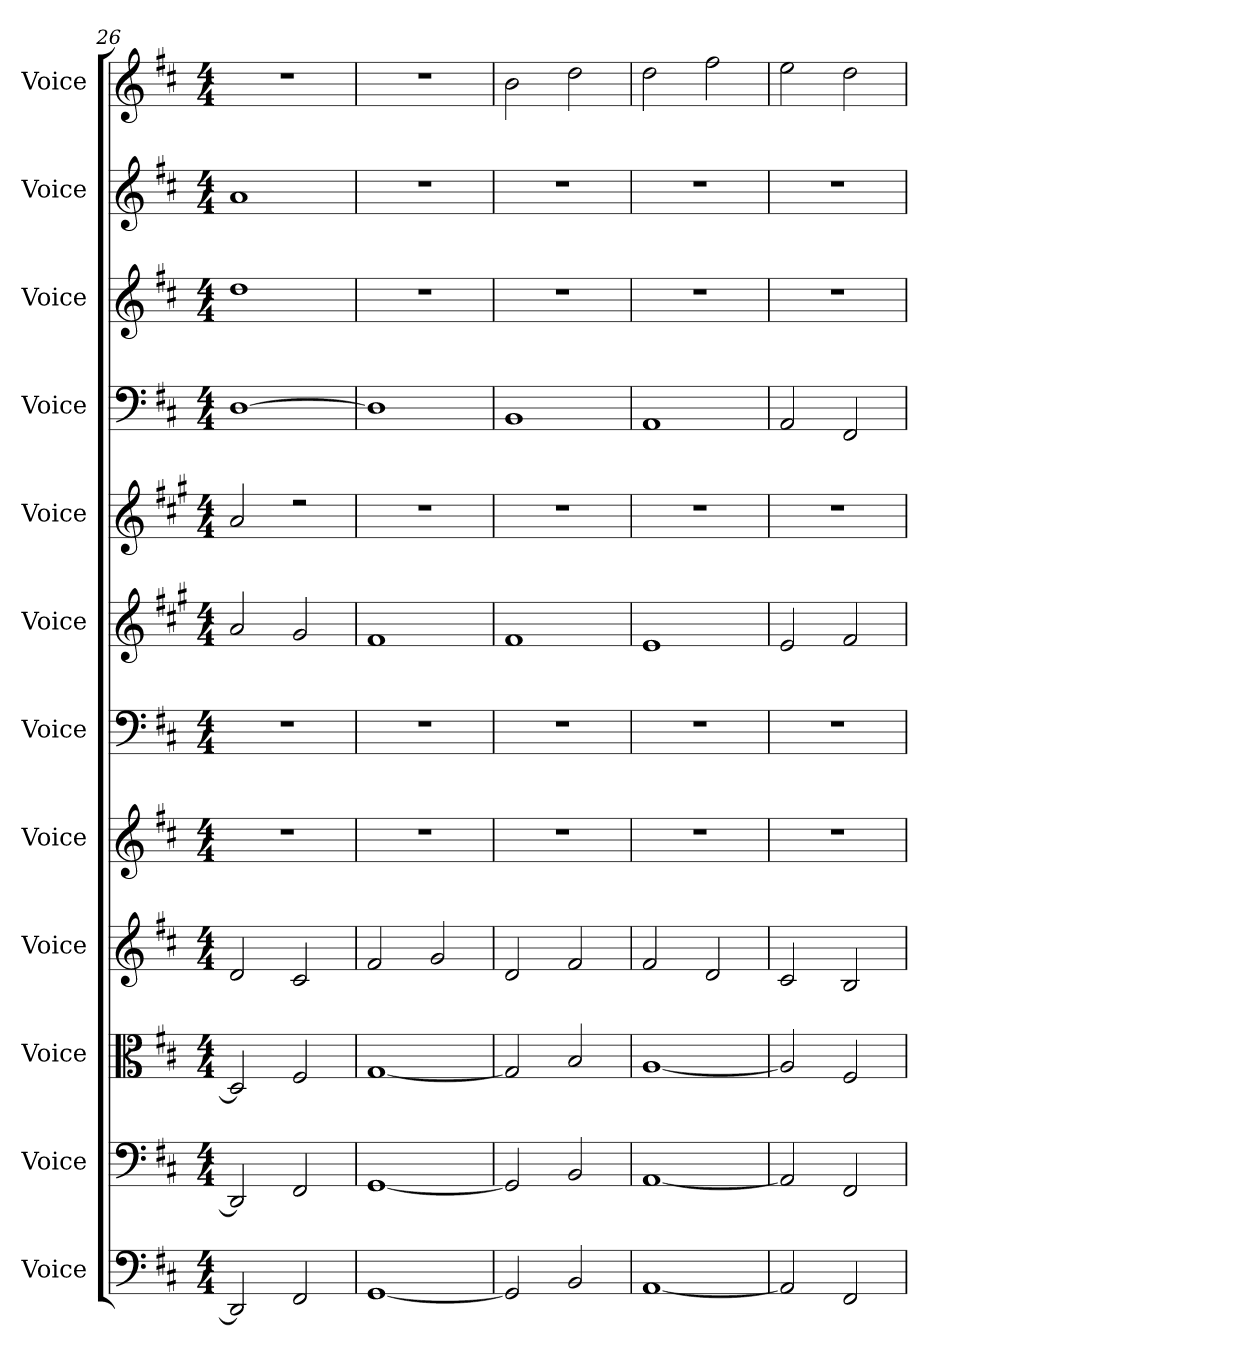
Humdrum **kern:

**kern	**kern	**kern	**kern	**kern	**kern	**kern	**kern	**kern	**kern	**kern	**kern
*part12	*part11	*part10	*part9	*part8	*part7	*part6	*part5	*part4	*part3	*part2	*part1
*staff12	*staff11	*staff10	*staff9	*staff8	*staff7	*staff6	*staff5	*staff4	*staff3	*staff2	*staff1
*I"Voice	*I"Voice	*I"Voice	*I"Voice	*I"Voice	*I"Voice	*I"Voice	*I"Voice	*I"Voice	*I"Voice	*I"Voice	*I"Voice
*I'V	*I'V	*I'V	*I'V	*I'V	*I'V	*I'V	*I'V	*I'V	*I'V	*I'V	*I'V
*clefF4	*clefF4	*clefC3	*clefG2	*clefG2	*clefF4	*clefG2	*clefG2	*clefF4	*clefG2	*clefG2	*clefG2
*k[f#c#]	*k[f#c#]	*k[f#c#]	*k[f#c#]	*k[f#c#]	*k[f#c#]	*k[f#c#g#]	*k[f#c#g#]	*k[f#c#]	*k[f#c#]	*k[f#c#]	*k[f#c#]
*M4/4	*M4/4	*M4/4	*M4/4	*M4/4	*M4/4	*M4/4	*M4/4	*M4/4	*M4/4	*M4/4	*M4/4
=26	=26	=26	=26	=26	=26	=26	=26	=26	=26	=26	=26
*	*^	*	*	*	*	*	*	*	*	*	*
2DD/]	1ryy	2DD/]	2D/]	2d/	1r	1r	2a/	2a/	[1D	1dd	1a	1r
2FF#/	.	2FF#/	2F#/	2c#/	.	.	2g#/	2rdd	.	.	.	.
*	*v	*v	*	*	*	*	*	*	*	*	*	*
=27	=27	=27	=27	=27	=27	=27	=27	=27	=27	=27	=27
[1GG	[1GG	[1G	2f#/	1r	1r	1f#	1r	1D]	1r	1r	1r
.	.	.	2g/	.	.	.	.	.	.	.	.
=28	=28	=28	=28	=28	=28	=28	=28	=28	=28	=28	=28
2GG/]	2GG/]	2G/]	2d/	1r	1r	1f#	1r	1BB	1r	1r	2b\
2BB/	2BB/	2B/	2f#/	.	.	.	.	.	.	.	2dd\
=29	=29	=29	=29	=29	=29	=29	=29	=29	=29	=29	=29
[1AA	[1AA	[1A	2f#/	1r	1r	1e	1r	1AA	1r	1r	2dd\
.	.	.	2d/	.	.	.	.	.	.	.	2ff#\
=30	=30	=30	=30	=30	=30	=30	=30	=30	=30	=30	=30
2AA/]	2AA/]	2A/]	2c#/	1r	1r	2e/	1r	2AA/	1r	1r	2ee\
2FF#/	2FF#/	2F#/	2B/	.	.	2f#/	.	2FF#/	.	.	2dd\
=	=	=	=	=	=	=	=	=	=	=	=
*-	*-	*-	*-	*-	*-	*-	*-	*-	*-	*-	*-
